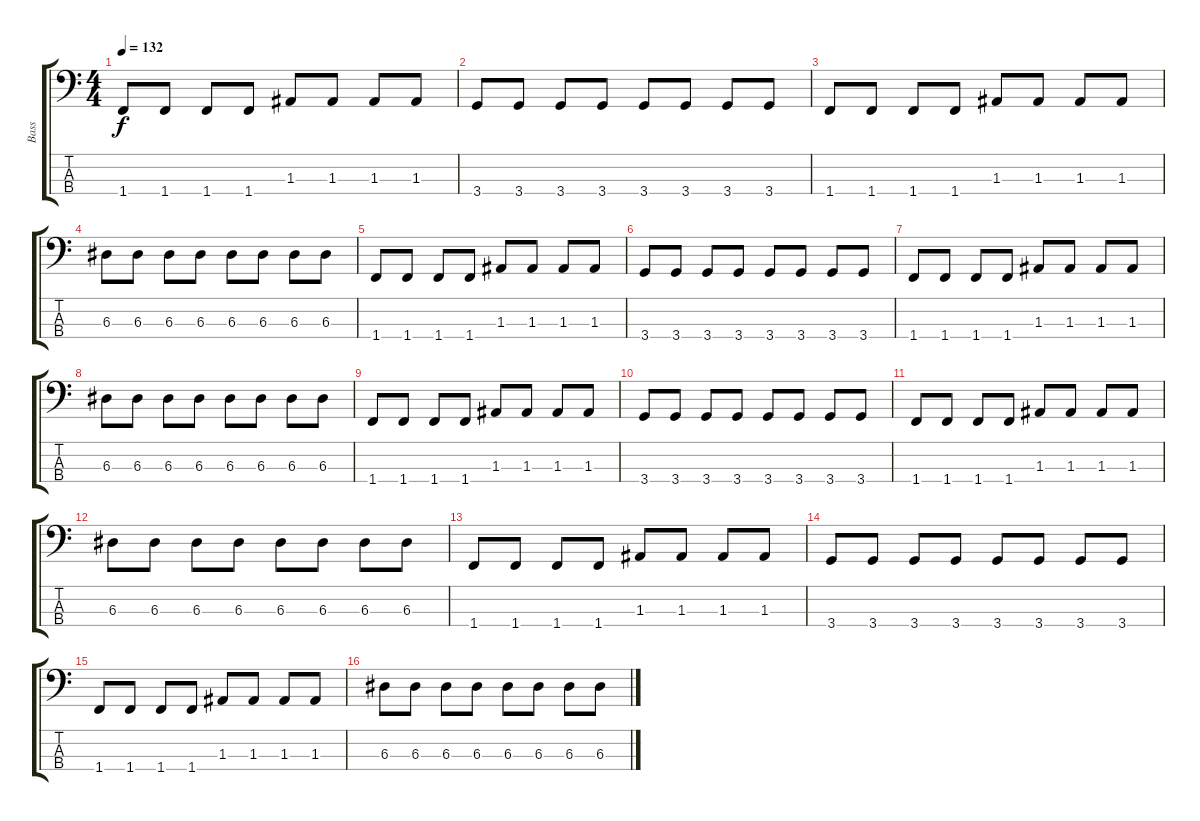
\track ("Bass" "Bass") {instrument electricbassfinger}
\staff {score tabs}
\tuning (G2 D2 A1 E1) {hide}
\ts (4 4)
\tempo 132
\clef f4
\ks c
1.4.8{dy f} 1.4.8 1.4.8 1.4.8 1.3.8 1.3.8 1.3.8 1.3.8 |
3.4.8 3.4.8 3.4.8 3.4.8 3.4.8 3.4.8 3.4.8 3.4.8 |
1.4.8 1.4.8 1.4.8 1.4.8 1.3.8 1.3.8 1.3.8 1.3.8 |
6.3.8 6.3.8 6.3.8 6.3.8 6.3.8 6.3.8 6.3.8 6.3.8 |
1.4.8 1.4.8 1.4.8 1.4.8 1.3.8 1.3.8 1.3.8 1.3.8 |
3.4.8 3.4.8 3.4.8 3.4.8 3.4.8 3.4.8 3.4.8 3.4.8 |
1.4.8 1.4.8 1.4.8 1.4.8 1.3.8 1.3.8 1.3.8 1.3.8 |
6.3.8 6.3.8 6.3.8 6.3.8 6.3.8 6.3.8 6.3.8 6.3.8 |
1.4.8 1.4.8 1.4.8 1.4.8 1.3.8 1.3.8 1.3.8 1.3.8 |
3.4.8 3.4.8 3.4.8 3.4.8 3.4.8 3.4.8 3.4.8 3.4.8 |
1.4.8 1.4.8 1.4.8 1.4.8 1.3.8 1.3.8 1.3.8 1.3.8 |
6.3.8 6.3.8 6.3.8 6.3.8 6.3.8 6.3.8 6.3.8 6.3.8 |
1.4.8 1.4.8 1.4.8 1.4.8 1.3.8 1.3.8 1.3.8 1.3.8 |
3.4.8 3.4.8 3.4.8 3.4.8 3.4.8 3.4.8 3.4.8 3.4.8 |
1.4.8 1.4.8 1.4.8 1.4.8 1.3.8 1.3.8 1.3.8 1.3.8 |
6.3.8 6.3.8 6.3.8 6.3.8 6.3.8 6.3.8 6.3.8 6.3.8
